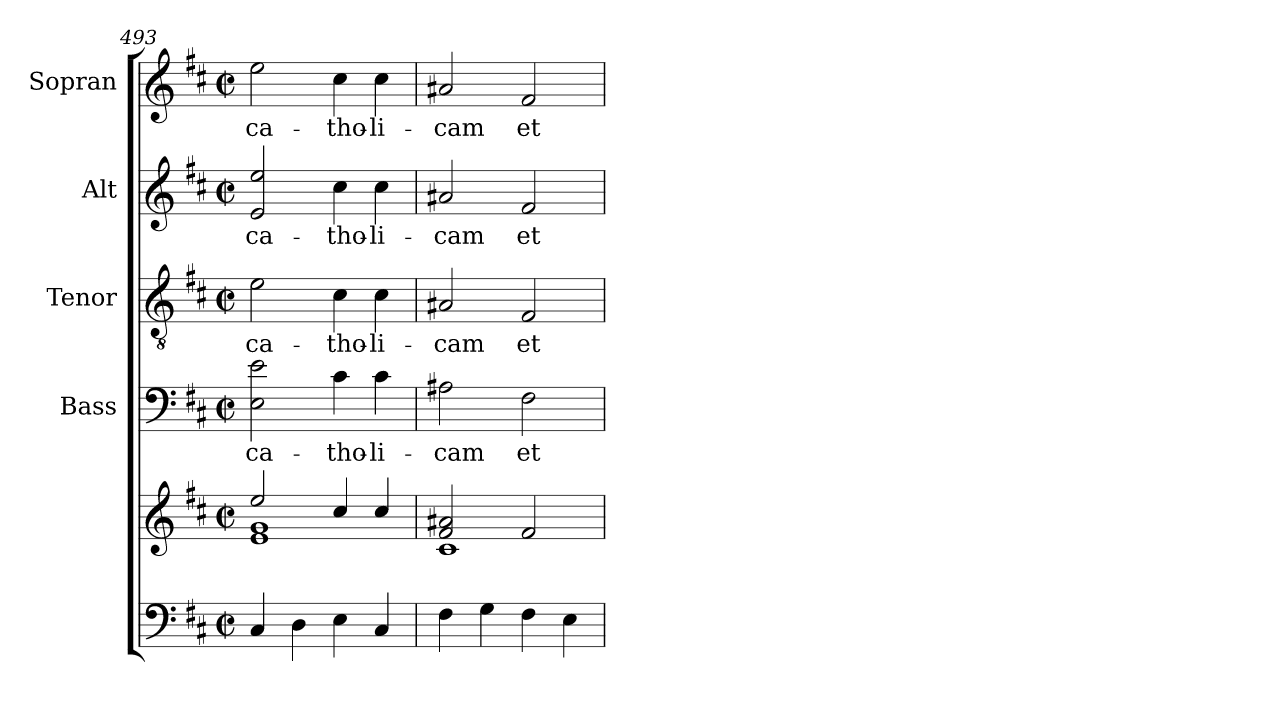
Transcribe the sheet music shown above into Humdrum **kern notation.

**kern	**kern	**kern	**text	**kern	**text	**kern	**text	**kern	**text
*part5	*part5	*part4	*part4	*part3	*part3	*part2	*part2	*part1	*part1
*staff6	*staff5	*staff4	*staff4	*staff3	*staff3	*staff2	*staff2	*staff1	*staff1
*	*	*I"Bass	*	*I"Tenor	*	*I"Alt	*	*I"Sopran	*
*	*	*I'B.	*	*I'T.	*	*I'A.	*	*I'S.	*
!!LO:PB:g=z
*clefF4	*clefG2	*clefF4	*	*clefGv2	*	*clefG2	*	*clefG2	*
*k[f#c#]	*k[f#c#]	*k[f#c#]	*	*k[f#c#]	*	*k[f#c#]	*	*k[f#c#]	*
*D:	*D:	*D:	*	*D:	*	*D:	*	*D:	*
*M2/2	*M2/2	*M2/2	*	*M2/2	*	*M2/2	*	*M2/2	*
*met(c|)	*met(c|)	*met(c|)	*	*met(c|)	*	*met(c|)	*	*met(c|)	*
=493	=493	=493	=493	=493	=493	=493	=493	=493	=493
*	*^	*	*	*	*	*	*	*	*
!	!	!	!	!LO:LY:b	!	!LO:LY:b	!	!LO:LY:b	!	!LO:LY:b
4C#/	2ee/	1e 1g	2E!\ 2e\	ca-	2e\	ca-	2e!/ 2ee/	ca-	2ee\	ca-
4D\	.	.	.	.	.	.	.	.	.	.
!	!	!	!	!LO:LY:b	!	!LO:LY:b	!	!LO:LY:b	!	!LO:LY:b
4E\	4cc#/	.	4c#\	-tho-	4c#\	-tho-	4cc#\	-tho-	4cc#\	-tho-
!	!	!	!	!LO:LY:b	!	!LO:LY:b	!	!LO:LY:b	!	!LO:LY:b
4C#/	4cc#/	.	4c#\	-li-	4c#\	-li-	4cc#\	-li-	4cc#\	-li-
=494	=494	=494	=494	=494	=494	=494	=494	=494	=494	=494
!	!	!	!	!LO:LY:b	!	!LO:LY:b	!	!LO:LY:b	!	!LO:LY:b
4F#\	2f#/ 2a#X/	1c#	2A#X\	-cam	2A#X/	-cam	2a#X/	-cam	2a#X/	-cam
4G\	.	.	.	.	.	.	.	.	.	.
!	!	!	!	!LO:LY:b	!	!LO:LY:b	!	!LO:LY:b	!	!LO:LY:b
4F#\	2f#/	.	2F#\	et	2F#/	et	2f#/	et	2f#/	et
4E\	.	.	.	.	.	.	.	.	.	.
*	*v	*v	*	*	*	*	*	*	*	*
=	=	=	=	=	=	=	=	=	=
*-	*-	*-	*-	*-	*-	*-	*-	*-	*-
